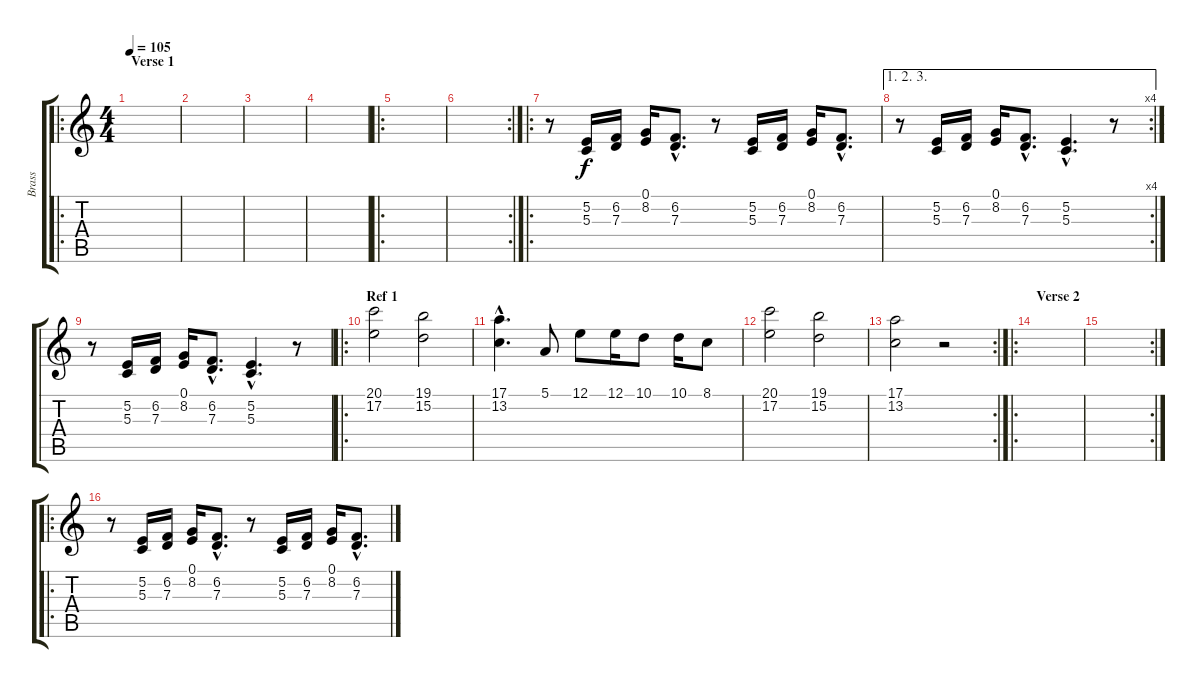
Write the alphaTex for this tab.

\track ("Brass" "Brass") {instrument trumpet}
\staff {score tabs}
\tuning (E4 B3 G3 D3 A2 E2) {hide}
\ro
\ts (4 4)
\section ("" "Verse 1")
\tempo 105
\clef g2
\ks c
|
|
|
|
\ro
|
\rc 2
|
\ro
r.8 (5.2 5.3).16 (6.2 7.3).16 (0.1 8.2).16 (6.2{hac} 7.3{hac}).8{d} r.8 (5.2 5.3).16 (6.2 7.3).16 (0.1 8.2).16 (6.2{hac} 7.3{hac}).8{d} |
\ae (1 2 3)
\rc 4
r.8 (5.2 5.3).16 (6.2 7.3).16 (0.1 8.2).16 (6.2{hac} 7.3{hac}).8{d} (5.2{hac} 5.3{hac}).4{d} r.8 |
r.8 (5.2 5.3).16 (6.2 7.3).16 (0.1 8.2).16 (6.2{hac} 7.3{hac}).8{d} (5.2{hac} 5.3{hac}).4{d} r.8 |
\ro
\section ("" "Ref 1")
(20.1 17.2).2 (19.1 15.2).2 |
(17.1{hac} 13.2{hac}).4{d} 5.1.8 12.1.8 12.1.16 10.1.8 10.1.16 8.1.8 |
(20.1 17.2).2 (19.1 15.2).2 |
\rc 2
(17.1 13.2).2 r.2 |
\ro
\section ("" "Verse 2")
|
\rc 2
|
\ro
r.8 (5.2 5.3).16 (6.2 7.3).16 (0.1 8.2).16 (6.2{hac} 7.3{hac}).8{d} r.8 (5.2 5.3).16 (6.2 7.3).16 (0.1 8.2).16 (6.2{hac} 7.3{hac}).8{d}
